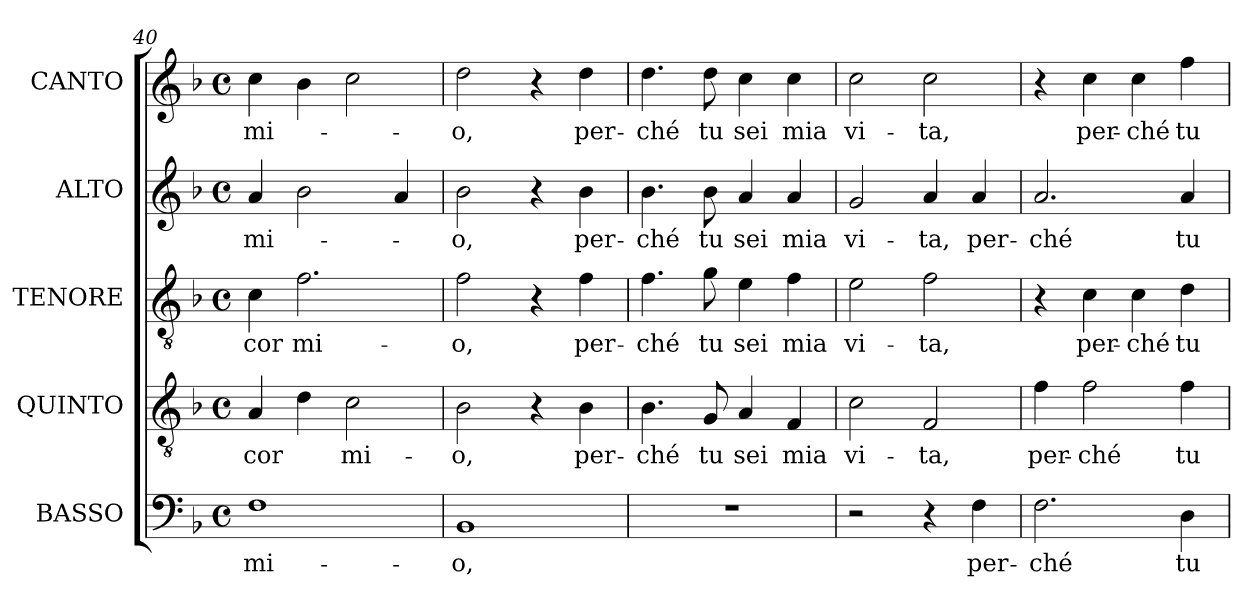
**kern	**text	**kern	**text	**kern	**text	**kern	**text	**kern	**text
*part5	*part5	*part4	*part4	*part3	*part3	*part2	*part2	*part1	*part1
*staff5	*staff5	*staff4	*staff4	*staff3	*staff3	*staff2	*staff2	*staff1	*staff1
*I"BASSO	*	*I"QUINTO	*	*I"TENORE	*	*I"ALTO	*	*I"CANTO	*
*I'B	*	*I'T	*	*	*	*	*	*	*
!!LO:PB:g=z
*clefF4	*	*clefGv2	*	*clefGv2	*	*clefG2	*	*clefG2	*
*	*	*ITrd7c12	*	*ITrd7c12	*	*	*	*	*
*k[b-]	*	*k[b-]	*	*k[b-]	*	*k[b-]	*	*k[b-]	*
*d:	*	*d:	*	*d:	*	*d:	*	*d:	*
*M4/4	*	*M4/4	*	*M4/4	*	*M4/4	*	*M4/4	*
*met(c)	*	*met(c)	*	*met(c)	*	*met(c)	*	*met(c)	*
=40	=40	=40	=40	=40	=40	=40	=40	=40	=40
!	!LO:LY:b:color=#000000	!	!	!	!	!	!	!	!
!	!	!	!LO:LY:b:color=#000000	!	!	!	!	!	!
!	!	!	!	!	!LO:LY:b:color=#000000	!	!	!	!
!	!	!	!	!	!	!	!LO:LY:b:color=#000000	!	!
!	!	!	!	!	!	!	!	!	!LO:LY:b:color=#000000
1Fi	mi-	4AAi/	cor	4Ci\	cor	4ai/	mi-	4cci\	mi-
!	!	!	!	!	!LO:LY:b:color=#000000	!	!	!	!
.	.	4Di\	.	2.Fi\	mi-	2b-i\	.	4b-i\	.
!	!	!	!LO:LY:b:color=#000000	!	!	!	!	!	!
.	.	2Ci\	mi-	.	.	.	.	2cci\	.
.	.	.	.	.	.	4ai/	.	.	.
=41	=41	=41	=41	=41	=41	=41	=41	=41	=41
!	!LO:LY:b:color=#000000	!	!	!	!	!	!	!	!
!	!	!	!LO:LY:b:color=#000000	!	!	!	!	!	!
!	!	!	!	!	!LO:LY:b:color=#000000	!	!	!	!
!	!	!	!	!	!	!	!LO:LY:b:color=#000000	!	!
!	!	!	!	!	!	!	!	!	!LO:LY:b:color=#000000
1BB-i	-o,	2BB-i\	-o,	2Fi\	-o,	2b-i\	-o,	2ddi\	-o,
.	.	4r	.	4r	.	4r	.	4r	.
!	!	!	!LO:LY:b:color=#000000	!	!	!	!	!	!
!	!	!	!	!	!LO:LY:b:color=#000000	!	!	!	!
!	!	!	!	!	!	!	!LO:LY:b:color=#000000	!	!
!	!	!	!	!	!	!	!	!	!LO:LY:b:color=#000000
.	.	4BB-i\	per-	4Fi\	per-	4b-i\	per-	4ddi\	per-
=42	=42	=42	=42	=42	=42	=42	=42	=42	=42
!	!	!	!LO:LY:b:color=#000000	!	!	!	!	!	!
!	!	!	!	!	!LO:LY:b:color=#000000	!	!	!	!
!	!	!	!	!	!	!	!LO:LY:b:color=#000000	!	!
!	!	!	!	!	!	!	!	!	!LO:LY:b:color=#000000
1r	.	4.BB-i\	-ché	4.Fi\	-ché	4.b-i\	-ché	4.ddi\	-ché
!	!	!	!LO:LY:b:color=#000000	!	!	!	!	!	!
!	!	!	!	!	!LO:LY:b:color=#000000	!	!	!	!
!	!	!	!	!	!	!	!LO:LY:b:color=#000000	!	!
!	!	!	!	!	!	!	!	!	!LO:LY:b:color=#000000
.	.	8GGi/	tu	8Gi\	tu	8b-i\	tu	8ddi\	tu
!	!	!	!LO:LY:b:color=#000000	!	!	!	!	!	!
!	!	!	!	!	!LO:LY:b:color=#000000	!	!	!	!
!	!	!	!	!	!	!	!LO:LY:b:color=#000000	!	!
!	!	!	!	!	!	!	!	!	!LO:LY:b:color=#000000
.	.	4AAi/	sei	4Ei\	sei	4ai/	sei	4cci\	sei
!	!	!	!LO:LY:b:color=#000000	!	!	!	!	!	!
!	!	!	!	!	!LO:LY:b:color=#000000	!	!	!	!
!	!	!	!	!	!	!	!LO:LY:b:color=#000000	!	!
!	!	!	!	!	!	!	!	!	!LO:LY:b:color=#000000
.	.	4FFi/	mia	4Fi\	mia	4ai/	mia	4cci\	mia
=43	=43	=43	=43	=43	=43	=43	=43	=43	=43
!	!	!	!LO:LY:b:color=#000000	!	!	!	!	!	!
!	!	!	!	!	!LO:LY:b:color=#000000	!	!	!	!
!	!	!	!	!	!	!	!LO:LY:b:color=#000000	!	!
!	!	!	!	!	!	!	!	!	!LO:LY:b:color=#000000
2r	.	2Ci\	vi-	2Ei\	vi-	2gi/	vi-	2cci\	vi-
!	!	!	!LO:LY:b:color=#000000	!	!	!	!	!	!
!	!	!	!	!	!LO:LY:b:color=#000000	!	!	!	!
!	!	!	!	!	!	!	!LO:LY:b:color=#000000	!	!
!	!	!	!	!	!	!	!	!	!LO:LY:b:color=#000000
4r	.	2FFi/	-ta,	2Fi\	-ta,	4ai/	-ta,	2cci\	-ta,
!	!LO:LY:b:color=#000000	!	!	!	!	!	!	!	!
!	!	!	!	!	!	!	!LO:LY:b:color=#000000	!	!
4Fi\	per-	.	.	.	.	4ai/	per-	.	.
=44	=44	=44	=44	=44	=44	=44	=44	=44	=44
!	!LO:LY:b:color=#000000	!	!	!	!	!	!	!	!
!	!	!	!LO:LY:b:color=#000000	!	!	!	!	!	!
!	!	!	!	!	!	!	!LO:LY:b:color=#000000	!	!
2.Fi\	-ché	4Fi\	per-	4r	.	2.ai/	-ché	4r	.
!	!	!	!LO:LY:b:color=#000000	!	!	!	!	!	!
!	!	!	!	!	!LO:LY:b:color=#000000	!	!	!	!
!	!	!	!	!	!	!	!	!	!LO:LY:b:color=#000000
.	.	2Fi\	-ché	4Ci\	per-	.	.	4cci\	per-
!	!	!	!	!	!LO:LY:b:color=#000000	!	!	!	!
!	!	!	!	!	!	!	!	!	!LO:LY:b:color=#000000
.	.	.	.	4Ci\	-ché	.	.	4cci\	-ché
!	!LO:LY:b:color=#000000	!	!	!	!	!	!	!	!
!	!	!	!LO:LY:b:color=#000000	!	!	!	!	!	!
!	!	!	!	!	!LO:LY:b:color=#000000	!	!	!	!
!	!	!	!	!	!	!	!LO:LY:b:color=#000000	!	!
!	!	!	!	!	!	!	!	!	!LO:LY:b:color=#000000
4Di\	tu	4Fi\	tu	4Di\	tu	4ai/	tu	4ffi\	tu
=	=	=	=	=	=	=	=	=	=
*-	*-	*-	*-	*-	*-	*-	*-	*-	*-
